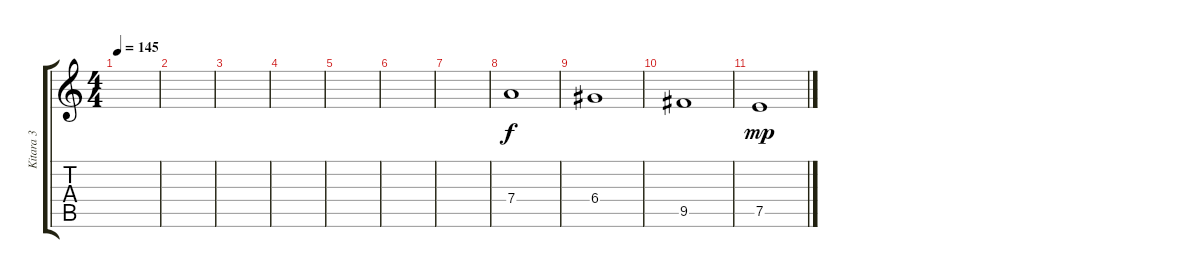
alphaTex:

\track ("Kitara 3" "Kitara 3") {instrument electricguitarjazz}
\staff {score tabs}
\tuning (E4 B3 G3 D3 A2 E2) {hide}
\ts (4 4)
\tempo 145
\clef g2
\ks c
|
|
|
|
|
|
|
7.4.1{dy f} |
6.4.1 |
9.5.1 |
7.5.1{dy mp}
